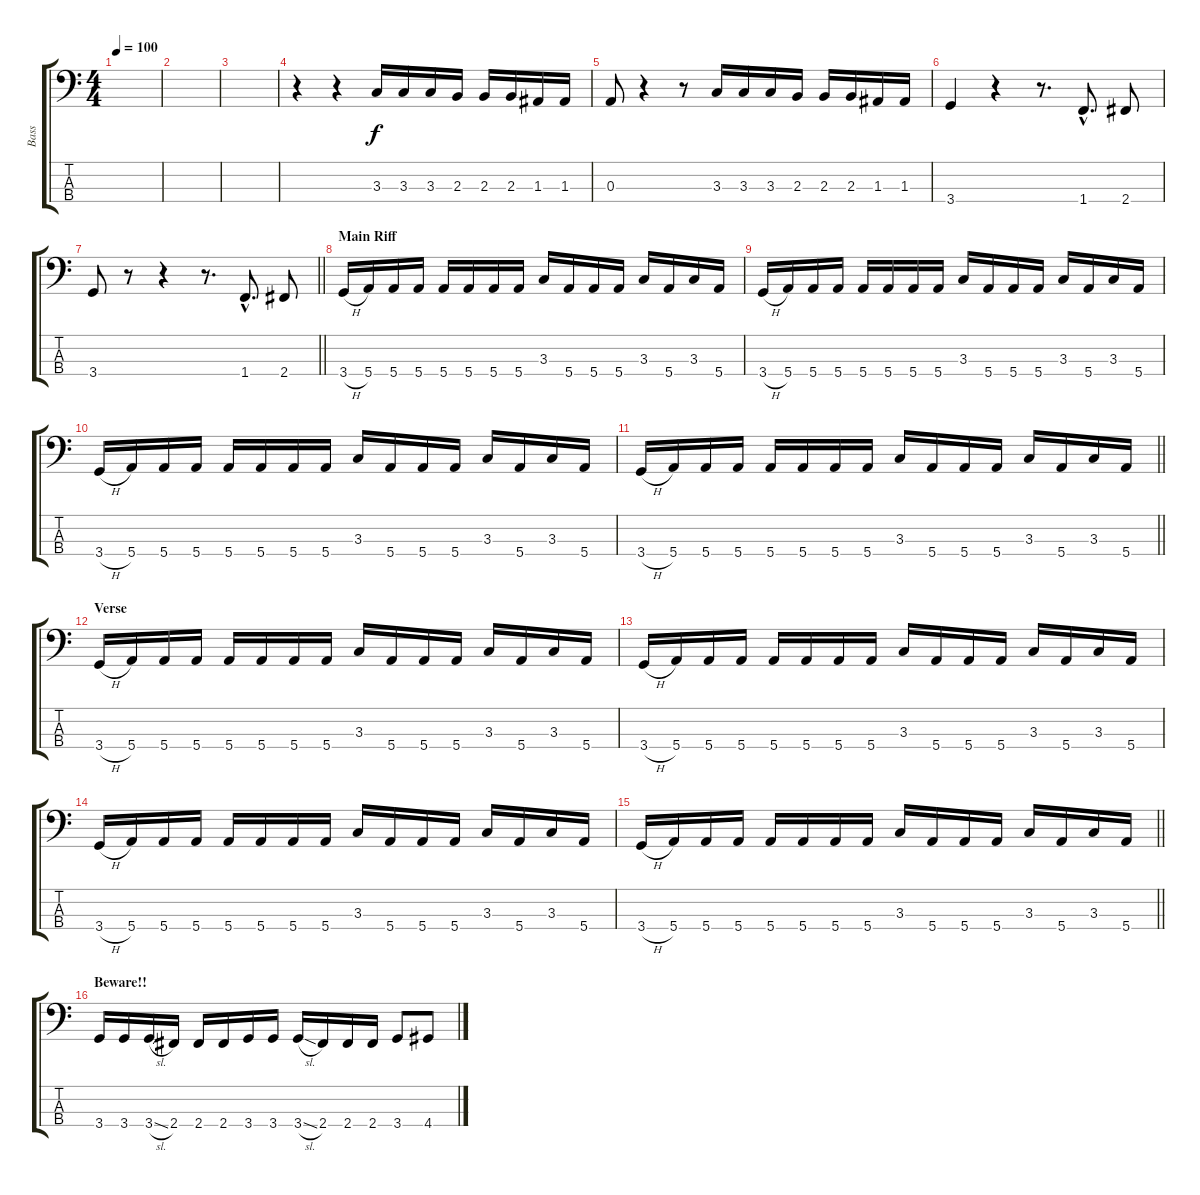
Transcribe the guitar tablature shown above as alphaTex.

\track ("Bass" "Bass") {instrument electricbasspick}
\staff {score tabs}
\tuning (G2 D2 A1 E1) {hide}
\ts (4 4)
\tempo 100
\clef f4
\ks c
|
|
|
r.4 r.4 3.3.16 3.3.16 3.3.16 2.3.16 2.3.16 2.3.16 1.3.16 1.3.16 |
0.3.8 r.4 r.8 3.3.16 3.3.16 3.3.16 2.3.16 2.3.16 2.3.16 1.3.16 1.3.16 |
3.4.4 r.4 r.8{d} 1.4{hac}.8{d} 2.4.8 |
\barLineRight lightlight
3.4.8 r.8 r.4 r.8{d} 1.4{hac}.8{d} 2.4.8 |
\section ("" "Main Riff")
3.4{h}.16 5.4.16 5.4.16 5.4.16 5.4.16 5.4.16 5.4.16 5.4.16 3.3.16 5.4.16 5.4.16 5.4.16 3.3.16 5.4.16 3.3.16 5.4.16 |
3.4{h}.16 5.4.16 5.4.16 5.4.16 5.4.16 5.4.16 5.4.16 5.4.16 3.3.16 5.4.16 5.4.16 5.4.16 3.3.16 5.4.16 3.3.16 5.4.16 |
3.4{h}.16 5.4.16 5.4.16 5.4.16 5.4.16 5.4.16 5.4.16 5.4.16 3.3.16 5.4.16 5.4.16 5.4.16 3.3.16 5.4.16 3.3.16 5.4.16 |
\barLineRight lightlight
3.4{h}.16 5.4.16 5.4.16 5.4.16 5.4.16 5.4.16 5.4.16 5.4.16 3.3.16 5.4.16 5.4.16 5.4.16 3.3.16 5.4.16 3.3.16 5.4.16 |
\section ("" "Verse")
3.4{h}.16 5.4.16 5.4.16 5.4.16 5.4.16 5.4.16 5.4.16 5.4.16 3.3.16 5.4.16 5.4.16 5.4.16 3.3.16 5.4.16 3.3.16 5.4.16 |
3.4{h}.16 5.4.16 5.4.16 5.4.16 5.4.16 5.4.16 5.4.16 5.4.16 3.3.16 5.4.16 5.4.16 5.4.16 3.3.16 5.4.16 3.3.16 5.4.16 |
3.4{h}.16 5.4.16 5.4.16 5.4.16 5.4.16 5.4.16 5.4.16 5.4.16 3.3.16 5.4.16 5.4.16 5.4.16 3.3.16 5.4.16 3.3.16 5.4.16 |
\barLineRight lightlight
3.4{h}.16 5.4.16 5.4.16 5.4.16 5.4.16 5.4.16 5.4.16 5.4.16 3.3.16 5.4.16 5.4.16 5.4.16 3.3.16 5.4.16 3.3.16 5.4.16 |
\section ("" "Beware!!")
3.4.16 3.4.16 3.4{sl}.16 2.4.16 2.4.16 2.4.16 3.4.16 3.4.16 3.4{sl}.16 2.4.16 2.4.16 2.4.16 3.4.8 4.4.8
